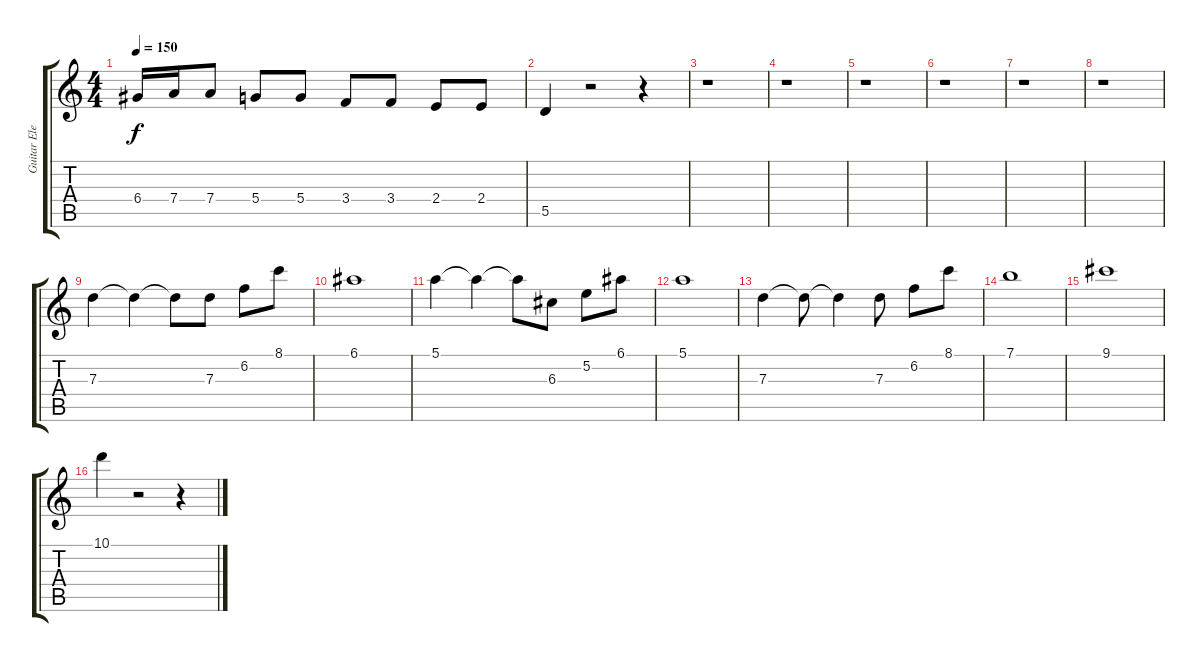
\track ("Guitar Electric" "Guitar Ele") {instrument electricguitarclean}
\staff {score tabs}
\tuning (E4 B3 G3 D3 A2 E2) {hide}
\ts (4 4)
\tempo 150
\clef g2
\ks c
6.4.16{dy f} 7.4.16 7.4.8 5.4.8 5.4.8 3.4.8 3.4.8 2.4.8 2.4.8 |
5.5.4 r.2 r.4 |
r.1 |
r.1 |
r.1 |
r.1 |
r.1 |
r.1 |
7.3.4 7.3{t}.4 7.3{t}.8 7.3.8 6.2.8 8.1.8 |
6.1.1 |
5.1.4 5.1{t}.4 5.1{t}.8 6.3.8 5.2.8 6.1.8 |
5.1.1 |
7.3.4 7.3{t}.8 7.3{t}.4 7.3.8 6.2.8 8.1.8 |
7.1.1 |
9.1.1 |
10.1.4 r.2 r.4
